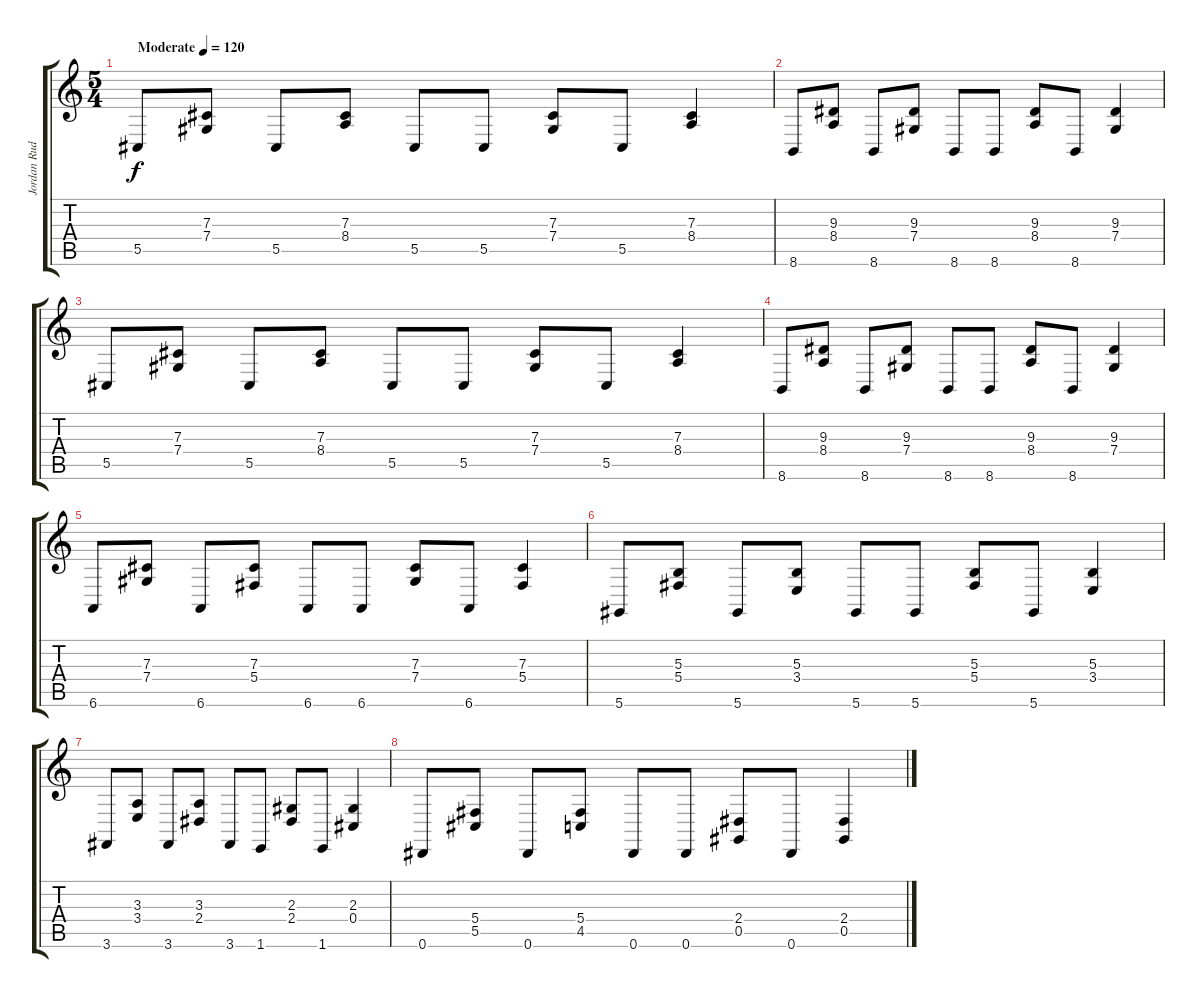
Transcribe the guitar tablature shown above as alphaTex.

\track ("Jordan Rudess Keyboards1" "Jordan Rud") {instrument lead2sawtooth}
\staff {score tabs}
\tuning (Eb4 Bb3 Gb3 Db3 Ab2 Eb2) {hide}
\ts (5 4)
\tempo (120 "Moderate")
\clef g2
\ks c
5.5.8{dy f instrument lead2sawtooth} (7.3 7.4).8 5.5.8 (7.3 8.4).8 5.5.8 5.5.8 (7.3 7.4).8 5.5.8 (7.3 8.4).4 |
8.6.8 (9.3 8.4).8 8.6.8 (9.3 7.4).8 8.6.8 8.6.8 (9.3 8.4).8 8.6.8 (9.3 7.4).4 |
5.5.8 (7.3 7.4).8 5.5.8 (7.3 8.4).8 5.5.8 5.5.8 (7.3 7.4).8 5.5.8 (7.3 8.4).4 |
8.6.8 (9.3 8.4).8 8.6.8 (9.3 7.4).8 8.6.8 8.6.8 (9.3 8.4).8 8.6.8 (9.3 7.4).4 |
6.6.8 (7.3 7.4).8 6.6.8 (7.3 5.4).8 6.6.8 6.6.8 (7.3 7.4).8 6.6.8 (7.3 5.4).4 |
5.6.8 (5.3 5.4).8 5.6.8 (5.3 3.4).8 5.6.8 5.6.8 (5.3 5.4).8 5.6.8 (5.3 3.4).4 |
3.6.8 (3.3 3.4).8 3.6.8 (3.3 2.4).8 3.6.8 1.6.8 (2.3 2.4).8 1.6.8 (2.3 0.4).4 |
0.6.8 (5.4 5.5).8 0.6.8 (5.4 4.5).8 0.6.8 0.6.8 (2.4 0.5).8 0.6.8 (2.4 0.5).4
